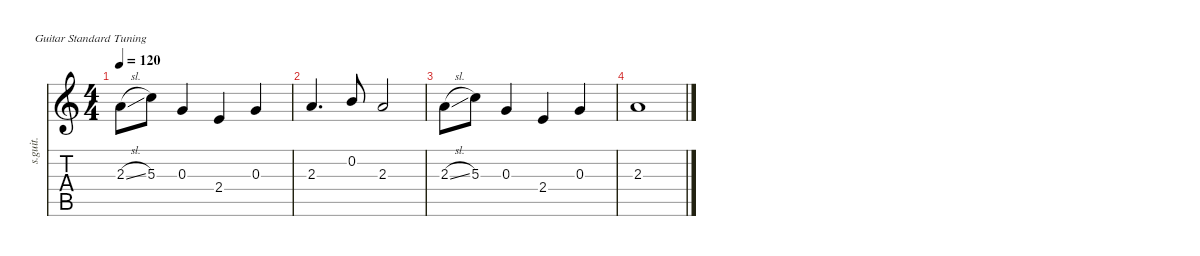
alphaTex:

\defaultSystemsLayout 4
\hideDynamics
\bracketExtendMode nobrackets
\otherSystemsTrackNameOrientation horizontal
\track ("Steel Guitar" "s.guit.") {instrument acousticguitarsteel}
\staff {score tabs}
\tuning (E4 B3 G3 D3 A2 E2)
\ts (4 4)
\tempo 120
\clef g2
\ks c
2.3{sl}.8{dy mf instrument acousticguitarsteel beam Down} 5.3.8{beam Down} 0.3.4{beam Up} 2.4.4{beam Up} 0.3.4{beam Up} |
2.3.4{d beam Up} 0.2.8{beam Up} 2.3.2{beam Up} |
2.3{sl}.8{beam Down} 5.3.8{beam Down} 0.3.4{beam Up} 2.4.4{beam Up} 0.3.4{beam Up} |
2.3.1{beam Up}
